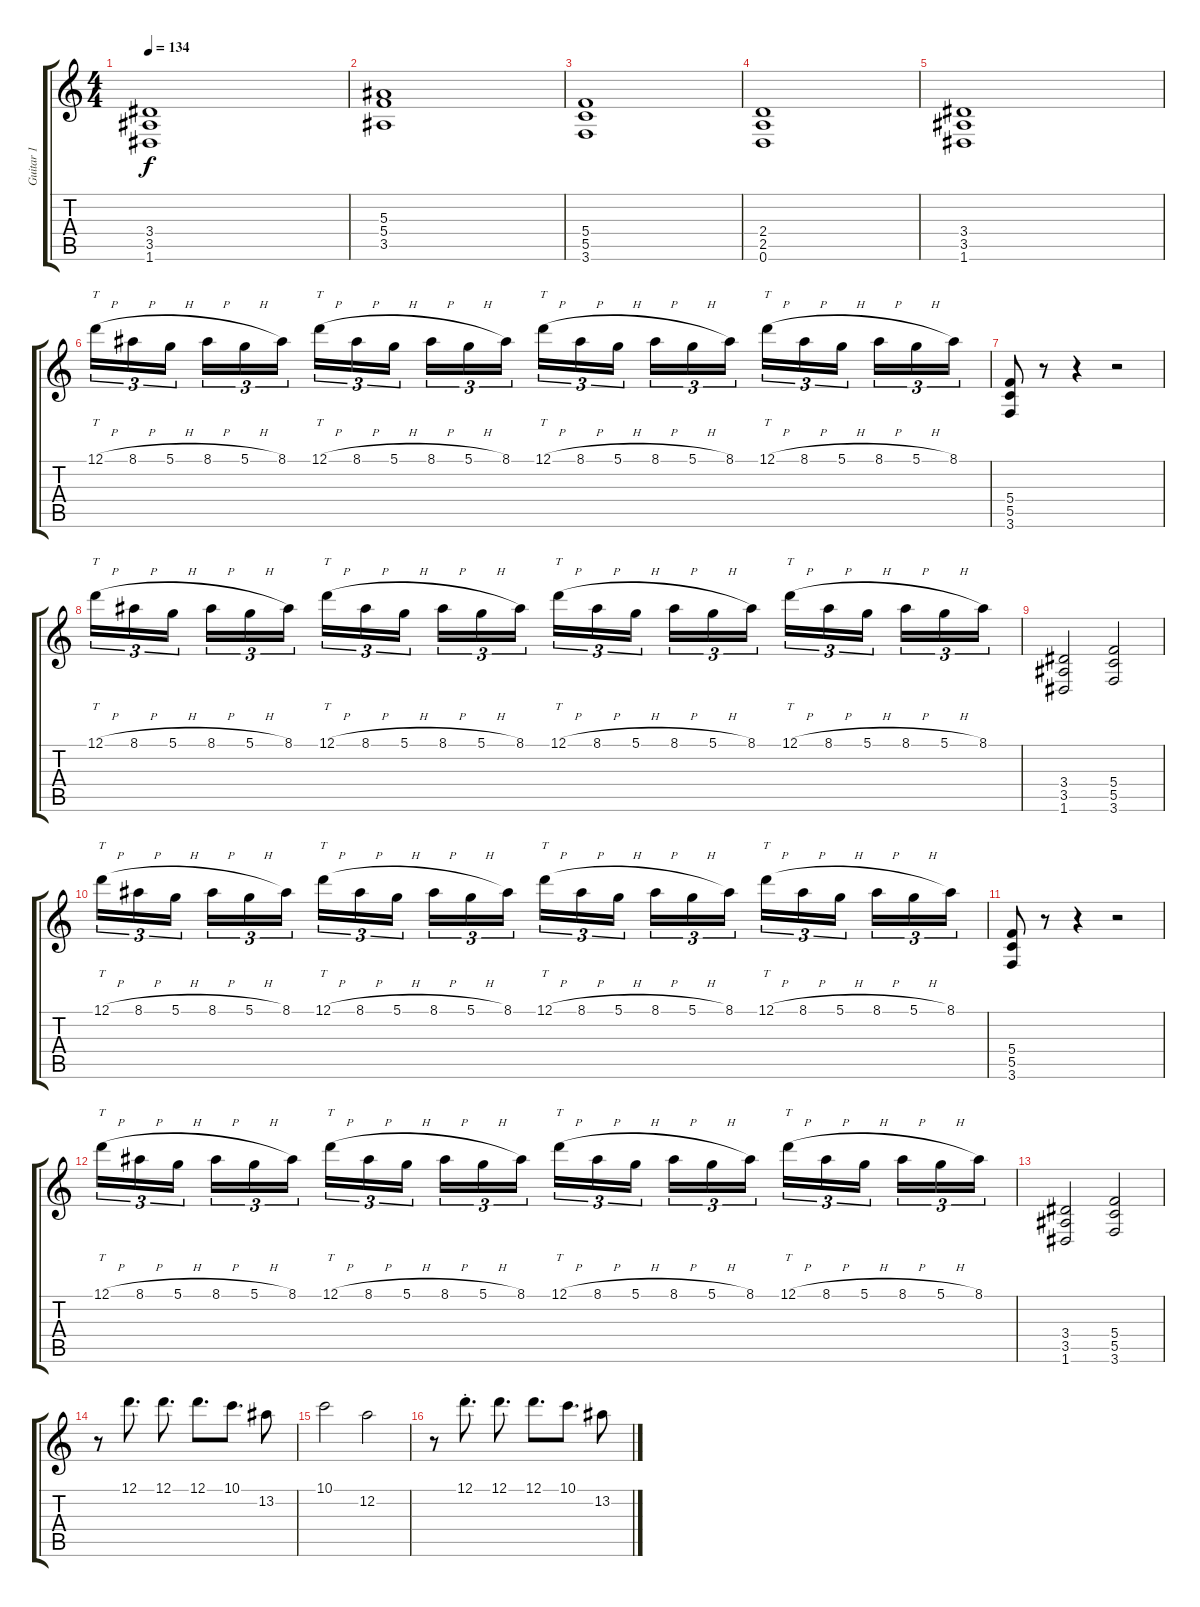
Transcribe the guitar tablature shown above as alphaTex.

\track ("Guitar 1" "Guitar 1") {instrument distortionguitar}
\staff {score tabs}
\tuning (D4 A3 F3 C3 G2 D2) {hide}
\ts (4 4)
\tempo 134
\clef g2
\ks aminor
(3.4 3.5 1.6).1{dy f} |
(5.3 5.4 3.5).1 |
(5.4 5.5 3.6).1 |
(2.4 2.5 0.6).1 |
(3.4 3.5 1.6).1 |
12.1{h}.16{tt tu (3 2)} 8.1{h}.16{tu (3 2)} 5.1{h}.16{tu (3 2) beam splitsecondary} 8.1{h}.16{tu (3 2)} 5.1{h}.16{tu (3 2)} 8.1.16{tu (3 2)} 12.1{h}.16{tt tu (3 2)} 8.1{h}.16{tu (3 2)} 5.1{h}.16{tu (3 2) beam splitsecondary} 8.1{h}.16{tu (3 2)} 5.1{h}.16{tu (3 2)} 8.1.16{tu (3 2)} 12.1{h}.16{tt tu (3 2)} 8.1{h}.16{tu (3 2)} 5.1{h}.16{tu (3 2) beam splitsecondary} 8.1{h}.16{tu (3 2)} 5.1{h}.16{tu (3 2)} 8.1.16{tu (3 2)} 12.1{h}.16{tt tu (3 2)} 8.1{h}.16{tu (3 2)} 5.1{h}.16{tu (3 2) beam splitsecondary} 8.1{h}.16{tu (3 2)} 5.1{h}.16{tu (3 2)} 8.1.16{tu (3 2)} |
(5.4 5.5 3.6).8 r.8 r.4 r.2 |
12.1{h}.16{tt tu (3 2)} 8.1{h}.16{tu (3 2)} 5.1{h}.16{tu (3 2) beam splitsecondary} 8.1{h}.16{tu (3 2)} 5.1{h}.16{tu (3 2)} 8.1.16{tu (3 2)} 12.1{h}.16{tt tu (3 2)} 8.1{h}.16{tu (3 2)} 5.1{h}.16{tu (3 2) beam splitsecondary} 8.1{h}.16{tu (3 2)} 5.1{h}.16{tu (3 2)} 8.1.16{tu (3 2)} 12.1{h}.16{tt tu (3 2)} 8.1{h}.16{tu (3 2)} 5.1{h}.16{tu (3 2) beam splitsecondary} 8.1{h}.16{tu (3 2)} 5.1{h}.16{tu (3 2)} 8.1.16{tu (3 2)} 12.1{h}.16{tt tu (3 2)} 8.1{h}.16{tu (3 2)} 5.1{h}.16{tu (3 2) beam splitsecondary} 8.1{h}.16{tu (3 2)} 5.1{h}.16{tu (3 2)} 8.1.16{tu (3 2)} |
(3.4 3.5 1.6).2 (5.4 5.5 3.6).2 |
12.1{h}.16{tt tu (3 2)} 8.1{h}.16{tu (3 2)} 5.1{h}.16{tu (3 2) beam splitsecondary} 8.1{h}.16{tu (3 2)} 5.1{h}.16{tu (3 2)} 8.1.16{tu (3 2)} 12.1{h}.16{tt tu (3 2)} 8.1{h}.16{tu (3 2)} 5.1{h}.16{tu (3 2) beam splitsecondary} 8.1{h}.16{tu (3 2)} 5.1{h}.16{tu (3 2)} 8.1.16{tu (3 2)} 12.1{h}.16{tt tu (3 2)} 8.1{h}.16{tu (3 2)} 5.1{h}.16{tu (3 2) beam splitsecondary} 8.1{h}.16{tu (3 2)} 5.1{h}.16{tu (3 2)} 8.1.16{tu (3 2)} 12.1{h}.16{tt tu (3 2)} 8.1{h}.16{tu (3 2)} 5.1{h}.16{tu (3 2) beam splitsecondary} 8.1{h}.16{tu (3 2)} 5.1{h}.16{tu (3 2)} 8.1.16{tu (3 2)} |
(5.4 5.5 3.6).8 r.8 r.4 r.2 |
12.1{h}.16{tt tu (3 2)} 8.1{h}.16{tu (3 2)} 5.1{h}.16{tu (3 2) beam splitsecondary} 8.1{h}.16{tu (3 2)} 5.1{h}.16{tu (3 2)} 8.1.16{tu (3 2)} 12.1{h}.16{tt tu (3 2)} 8.1{h}.16{tu (3 2)} 5.1{h}.16{tu (3 2) beam splitsecondary} 8.1{h}.16{tu (3 2)} 5.1{h}.16{tu (3 2)} 8.1.16{tu (3 2)} 12.1{h}.16{tt tu (3 2)} 8.1{h}.16{tu (3 2)} 5.1{h}.16{tu (3 2) beam splitsecondary} 8.1{h}.16{tu (3 2)} 5.1{h}.16{tu (3 2)} 8.1.16{tu (3 2)} 12.1{h}.16{tt tu (3 2)} 8.1{h}.16{tu (3 2)} 5.1{h}.16{tu (3 2) beam splitsecondary} 8.1{h}.16{tu (3 2)} 5.1{h}.16{tu (3 2)} 8.1.16{tu (3 2)} |
(3.4 3.5 1.6).2 (5.4 5.5 3.6).2 |
r.8 12.1.8{d} 12.1.8{d} 12.1.8{d} 10.1.8{d} 13.2.8 |
10.1.2 12.2.2 |
r.8 12.1{st}.8{d} 12.1.8{d} 12.1.8{d} 10.1.8{d} 13.2.8
